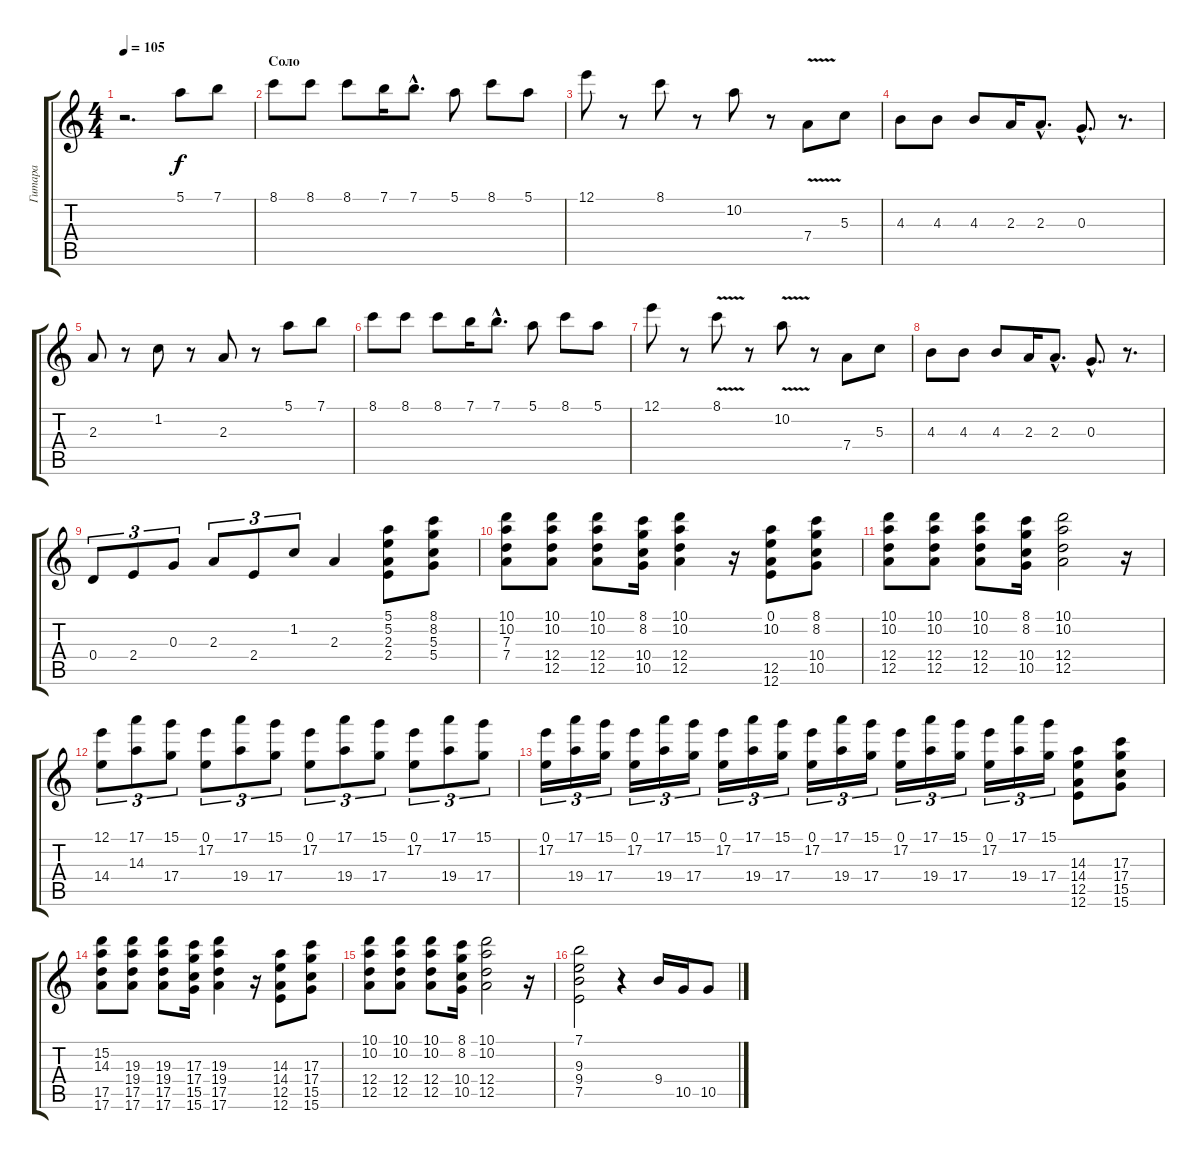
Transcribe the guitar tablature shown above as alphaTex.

\track ("Гитара" "Гитара") {instrument distortionguitar}
\staff {score tabs}
\tuning (E4 B3 G3 D3 A2 E2) {hide}
\ts (4 4)
\tempo 105
\clef g2
\ks c
r.2{d dy f} 5.1.8 7.1.8 |
\section ("" "Соло")
8.1.8 8.1.8 8.1.8 7.1.16 7.1{hac}.8{d} 5.1.8 8.1.8 5.1.8 |
12.1.8 r.8 8.1.8 r.8 10.2.8 r.8 7.4{v}.8 5.3.8 |
4.3.8 4.3.8 4.3.8 2.3.16 2.3{hac}.8{d} 0.3{hac}.8{d} r.8{d} |
2.3.8 r.8 1.2.8 r.8 2.3.8 r.8 5.1.8 7.1.8 |
8.1.8 8.1.8 8.1.8 7.1.16 7.1{hac}.8{d} 5.1.8 8.1.8 5.1.8 |
12.1.8 r.8 8.1{v}.8 r.8 10.2{v}.8 r.8 7.4.8 5.3.8 |
4.3.8 4.3.8 4.3.8 2.3.16 2.3{hac}.8{d} 0.3{hac}.8{d} r.8{d} |
0.4.8{tu (3 2)} 2.4.8{tu (3 2)} 0.3.8{tu (3 2)} 2.3.8{tu (3 2)} 2.4.8{tu (3 2)} 1.2.8{tu (3 2)} 2.3.4 (5.1 5.2 2.3 2.4).8 (8.1 8.2 5.3 5.4).8 |
(10.1 10.2 7.3 7.4).8 (10.1 10.2 12.4 12.5).8 (10.1 10.2 12.4 12.5).8 (8.1 8.2 10.4 10.5).16 (10.1 10.2 12.4 12.5).4 r.16 (0.1 10.2 12.5 12.6).8 (8.1 8.2 10.4 10.5).8 |
(10.1 10.2 12.4 12.5).8 (10.1 10.2 12.4 12.5).8 (10.1 10.2 12.4 12.5).8 (8.1 8.2 10.4 10.5).16 (10.1 10.2 12.4 12.5).2 r.16 |
(12.1 14.4).8{tu (3 2)} (17.1 14.3).8{tu (3 2)} (15.1 17.4).8{tu (3 2)} (0.1 17.2).8{tu (3 2)} (17.1 19.4).8{tu (3 2)} (15.1 17.4).8{tu (3 2)} (0.1 17.2).8{tu (3 2)} (17.1 19.4).8{tu (3 2)} (15.1 17.4).8{tu (3 2)} (0.1 17.2).8{tu (3 2)} (17.1 19.4).8{tu (3 2)} (15.1 17.4).8{tu (3 2)} |
(0.1 17.2).16{tu (3 2)} (17.1 19.4).16{tu (3 2)} (15.1 17.4).16{tu (3 2)} (0.1 17.2).16{tu (3 2)} (17.1 19.4).16{tu (3 2)} (15.1 17.4).16{tu (3 2)} (0.1 17.2).16{tu (3 2)} (17.1 19.4).16{tu (3 2)} (15.1 17.4).16{tu (3 2)} (0.1 17.2).16{tu (3 2)} (17.1 19.4).16{tu (3 2)} (15.1 17.4).16{tu (3 2)} (0.1 17.2).16{tu (3 2)} (17.1 19.4).16{tu (3 2)} (15.1 17.4).16{tu (3 2)} (0.1 17.2).16{tu (3 2)} (17.1 19.4).16{tu (3 2)} (15.1 17.4).16{tu (3 2)} (14.3 14.4 12.5 12.6).8 (17.3 17.4 15.5 15.6).8 |
(15.2 14.3 17.5 17.6).8 (19.3 19.4 17.5 17.6).8 (19.3 19.4 17.5 17.6).8 (17.3 17.4 15.5 15.6).16 (19.3 19.4 17.5 17.6).4 r.16 (14.3 14.4 12.5 12.6).8 (17.3 17.4 15.5 15.6).8 |
(10.1 10.2 12.4 12.5).8 (10.1 10.2 12.4 12.5).8 (10.1 10.2 12.4 12.5).8 (8.1 8.2 10.4 10.5).16 (10.1 10.2 12.4 12.5).2 r.16 |
(7.1 9.3 9.4 7.5).2 r.4 9.4.16 10.5.16 10.5.8
